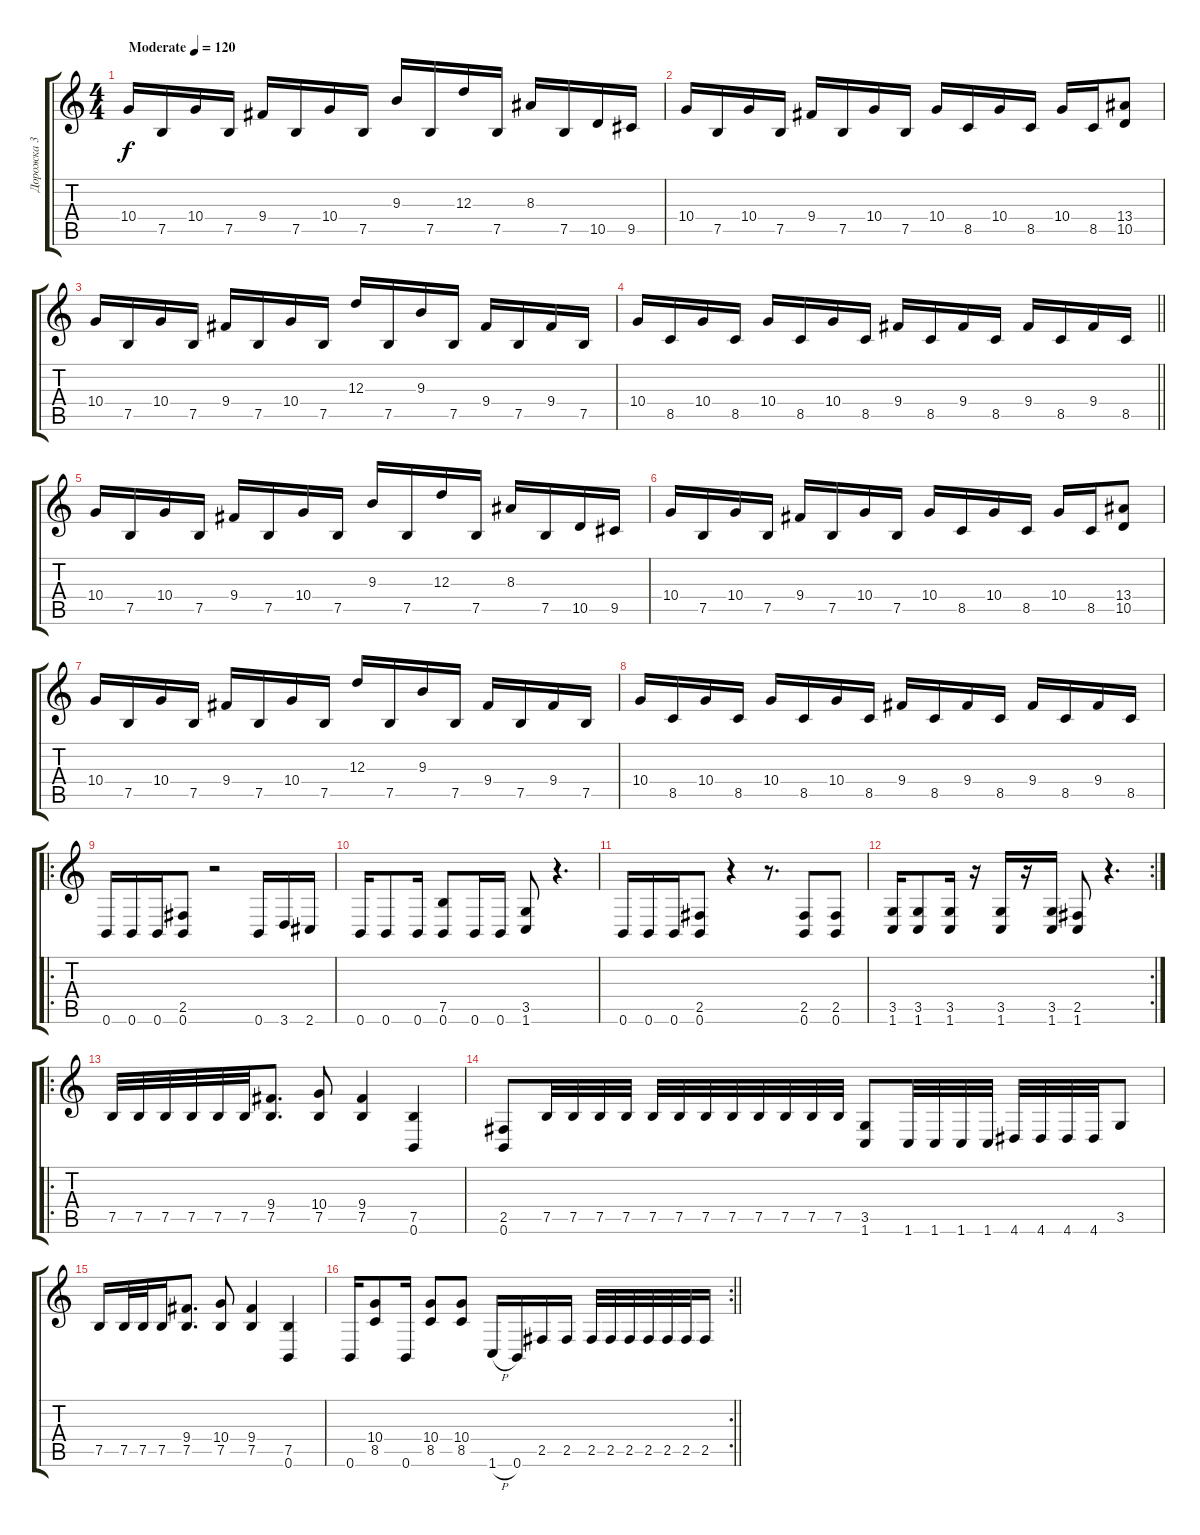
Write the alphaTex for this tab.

\track ("Дорожка 3" "Дорожка 3") {instrument distortionguitar}
\staff {score tabs}
\tuning (B3 Gb3 D3 A2 E2 B1) {hide}
\ts (4 4)
\tempo (120 "Moderate")
\clef g2
\ks c
10.4.16{dy f instrument distortionguitar} 7.5.16 10.4.16 7.5.16 9.4.16 7.5.16 10.4.16 7.5.16 9.3.16 7.5.16 12.3.16 7.5.16 8.3.16 7.5.16 10.5.16 9.5.16 |
10.4.16 7.5.16 10.4.16 7.5.16 9.4.16 7.5.16 10.4.16 7.5.16 10.4.16 8.5.16 10.4.16 8.5.16 10.4.16 8.5.16 (13.4 10.5).8 |
10.4.16 7.5.16 10.4.16 7.5.16 9.4.16 7.5.16 10.4.16 7.5.16 12.3.16 7.5.16 9.3.16 7.5.16 9.4.16 7.5.16 9.4.16 7.5.16 |
\barLineRight lightlight
10.4.16 8.5.16 10.4.16 8.5.16 10.4.16 8.5.16 10.4.16 8.5.16 9.4.16 8.5.16 9.4.16 8.5.16 9.4.16 8.5.16 9.4.16 8.5.16 |
10.4.16 7.5.16 10.4.16 7.5.16 9.4.16 7.5.16 10.4.16 7.5.16 9.3.16 7.5.16 12.3.16 7.5.16 8.3.16 7.5.16 10.5.16 9.5.16 |
10.4.16 7.5.16 10.4.16 7.5.16 9.4.16 7.5.16 10.4.16 7.5.16 10.4.16 8.5.16 10.4.16 8.5.16 10.4.16 8.5.16 (13.4 10.5).8 |
10.4.16 7.5.16 10.4.16 7.5.16 9.4.16 7.5.16 10.4.16 7.5.16 12.3.16 7.5.16 9.3.16 7.5.16 9.4.16 7.5.16 9.4.16 7.5.16 |
10.4.16 8.5.16 10.4.16 8.5.16 10.4.16 8.5.16 10.4.16 8.5.16 9.4.16 8.5.16 9.4.16 8.5.16 9.4.16 8.5.16 9.4.16 8.5.16 |
\ro
0.6.16 0.6.16 0.6.16 (2.5 0.6).8 r.2 0.6.16 3.6.16 2.6.16 |
0.6.16 0.6.8 0.6.16 (7.5 0.6).8 0.6.16 0.6.16 (3.5 1.6).8 r.4{d} |
0.6.16 0.6.16 0.6.16 (2.5 0.6).8 r.4 r.8{d} (2.5 0.6).8 (2.5 0.6).8 |
\rc 2
(3.5 1.6).16 (3.5 1.6).8 (3.5 1.6).16 r.16 (3.5 1.6).16 r.16 (3.5 1.6).16 (2.5 1.6).8 r.4{d} |
\ro
7.5.32 7.5.32 7.5.32 7.5.32 7.5.32 7.5.32 (9.4 7.5).8{d} (10.4 7.5).8 (9.4 7.5).4 (7.5 0.6).4 |
(2.5 0.6).8 7.5.32 7.5.32 7.5.32 7.5.32 7.5.32 7.5.32 7.5.32 7.5.32 7.5.32 7.5.32 7.5.32 7.5.32 (3.5 1.6).8 1.6.32 1.6.32 1.6.32 1.6.32 4.6.32 4.6.32 4.6.32 4.6.32 3.5.8 |
7.5.16 7.5.32 7.5.32 7.5.16 (9.4 7.5).8{d} (10.4 7.5).8 (9.4 7.5).4 (7.5 0.6).4 |
\rc 2
\barLineRight lightlight
0.6.16 (10.4 8.5).8 0.6.16 (10.4 8.5).8 (10.4 8.5).8 1.6{h}.16 0.6.16 2.5.16 2.5.16 2.5.32 2.5.32 2.5.32 2.5.32 2.5.32 2.5.32 2.5.16
